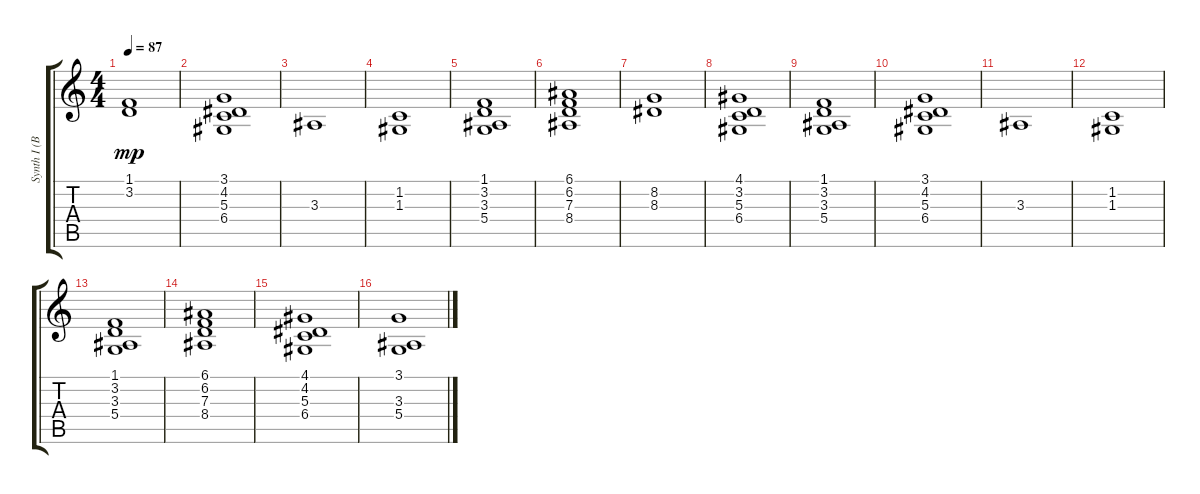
\track ("Synth I (Banks)" "Synth I (B") {instrument synthstrings1}
\staff {score tabs}
\tuning (E4 B3 G3 D3 A2 E2) {hide}
\ts (4 4)
\tempo 87
\clef g2
\ks c
(1.1 3.2).1{dy mp} |
(3.1 4.2 5.3 6.4).1 |
3.3.1 |
(1.2 1.3).1 |
(1.1 3.2 3.3 5.4).1 |
(6.1 6.2 7.3 8.4).1 |
(8.2 8.3).1 |
(4.1 3.2 5.3 6.4).1 |
(1.1 3.2 3.3 5.4).1 |
(3.1 4.2 5.3 6.4).1 |
3.3.1 |
(1.2 1.3).1 |
(1.1 3.2 3.3 5.4).1 |
(6.1 6.2 7.3 8.4).1 |
(4.1 4.2 5.3 6.4).1 |
(3.1 3.3 5.4).1
